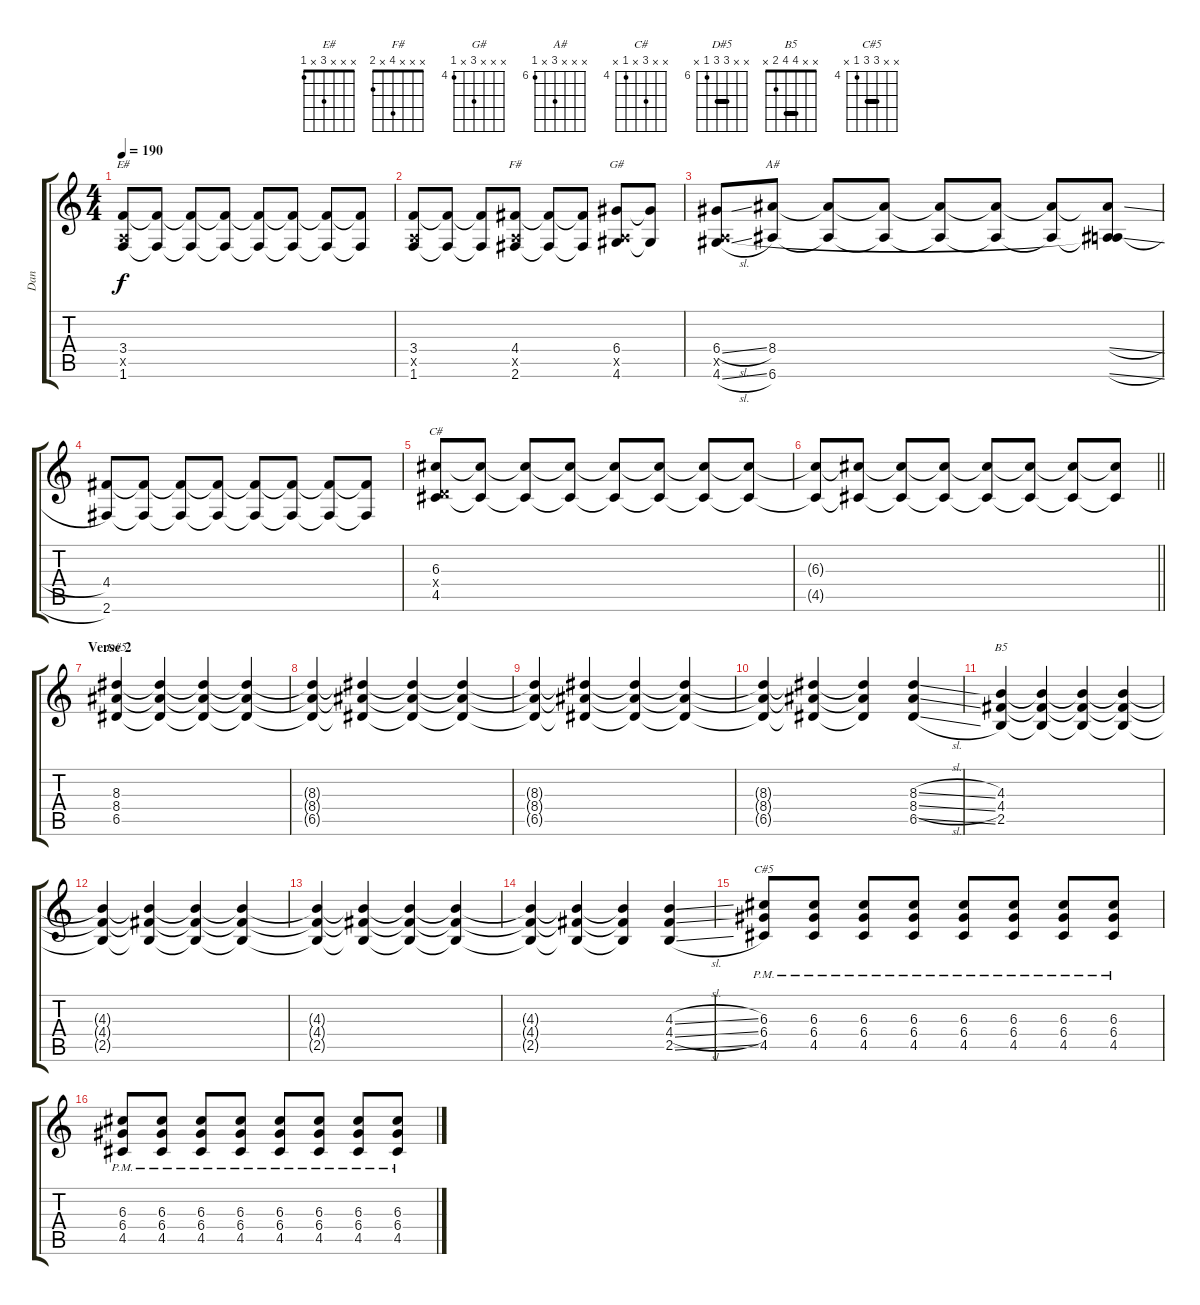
\track ("Dan" "Dan") {instrument overdrivenguitar}
\staff {score tabs}
\tuning (E4 B3 G3 D3 A2 E2) {hide}
\chord ("E#" x x x 3 x 1)
\chord ("F#" x x x 4 x 2)
\chord ("G#" x x x 6 x 4) {firstfret 4}
\chord ("A#" x x x 8 x 6) {firstfret 6}
\chord ("C#" x x 6 x 4 x) {firstfret 4}
\chord ("D#5" x x 8 8 6 x) {firstfret 6 barre 8}
\chord ("B5" x x 4 4 2 x) {barre 4}
\chord ("C#5" x x 6 6 4 x) {firstfret 4 barre 6}
\ts (4 4)
\tempo 190
\clef g2
\ks c
(3.4 0.5{x} 1.6).8{ch "E#" dy f} (3.4{t} 1.6{t}).8 (3.4{t} 1.6{t}).8 (3.4{t} 1.6{t}).8 (3.4{t} 1.6{t}).8 (3.4{t} 1.6{t}).8 (3.4{t} 1.6{t}).8 (3.4{t} 1.6{t}).8 |
(3.4 0.5{x} 1.6).8 (3.4{t} 1.6{t}).8 (3.4{t} 1.6{t}).8 (4.4 0.5{x} 2.6).8{ch "F#"} (4.4{t} 2.6{t}).8 (4.4{t} 2.6{t}).8 (6.4 0.5{x} 4.6).8{ch "G#"} (6.4{t} 4.6{t}).8 |
(6.4{sl} 0.5{x} 4.6{sl}).8 (8.4 6.6).8{ch "A#"} (8.4{t} 6.6{t}).8 (8.4{t} 6.6{t}).8 (8.4{t} 6.6{t}).8 (8.4{t} 6.6{t}).8 (8.4{t} 6.6{t}).8 (8.4{sl t} 0.5{t} 6.6{sl t}).8 |
(4.4 2.6).8 (4.4{t} 2.6{t}).8 (4.4{t} 2.6{t}).8 (4.4{t} 2.6{t}).8 (4.4{t} 2.6{t}).8 (4.4{t} 2.6{t}).8 (4.4{t} 2.6{t}).8 (4.4{t} 2.6{t}).8 |
(6.3 0.4{x} 4.5).8{ch "C#"} (6.3{t} 4.5{t}).8 (6.3{t} 4.5{t}).8 (6.3{t} 4.5{t}).8 (6.3{t} 4.5{t}).8 (6.3{t} 4.5{t}).8 (6.3{t} 4.5{t}).8 (6.3{t} 4.5{t}).8 |
\barLineRight lightlight
(6.3{t} 4.5{t}).8 (6.3{t} 4.5{t}).8 (6.3{t} 4.5{t}).8 (6.3{t} 4.5{t}).8 (6.3{t} 4.5{t}).8 (6.3{t} 4.5{t}).8 (6.3{t} 4.5{t}).8 (6.3{t} 4.5{t}).8 |
\section ("" "Verse 2")
(8.3 8.4 6.5).4{ch "D#5"} (8.3{t} 8.4{t} 6.5{t}).4 (8.3{t} 8.4{t} 6.5{t}).4 (8.3{t} 8.4{t} 6.5{t}).4 |
(8.3{t} 8.4{t} 6.5{t}).4 (8.3{t} 8.4{t} 6.5{t}).4 (8.3{t} 8.4{t} 6.5{t}).4 (8.3{t} 8.4{t} 6.5{t}).4 |
(8.3{t} 8.4{t} 6.5{t}).4 (8.3{t} 8.4{t} 6.5{t}).4 (8.3{t} 8.4{t} 6.5{t}).4 (8.3{t} 8.4{t} 6.5{t}).4 |
(8.3{t} 8.4{t} 6.5{t}).4 (8.3{t} 8.4{t} 6.5{t}).4 (8.3{t} 8.4{t} 6.5{t}).4 (8.3{sl} 8.4{sl} 6.5{sl}).4 |
(4.3 4.4 2.5).4{ch "B5"} (4.3{t} 4.4{t} 2.5{t}).4 (4.3{t} 4.4{t} 2.5{t}).4 (4.3{t} 4.4{t} 2.5{t}).4 |
(4.3{t} 4.4{t} 2.5{t}).4 (4.3{t} 4.4{t} 2.5{t}).4 (4.3{t} 4.4{t} 2.5{t}).4 (4.3{t} 4.4{t} 2.5{t}).4 |
(4.3{t} 4.4{t} 2.5{t}).4 (4.3{t} 4.4{t} 2.5{t}).4 (4.3{t} 4.4{t} 2.5{t}).4 (4.3{t} 4.4{t} 2.5{t}).4 |
(4.3{t} 4.4{t} 2.5{t}).4 (4.3{t} 4.4{t} 2.5{t}).4 (4.3{t} 4.4{t} 2.5{t}).4 (4.3{sl} 4.4{sl} 2.5{sl}).4 |
(6.3{pm} 6.4{pm} 4.5{pm}).8{ch "C#5"} (6.3{pm} 6.4{pm} 4.5{pm}).8 (6.3{pm} 6.4{pm} 4.5{pm}).8 (6.3{pm} 6.4{pm} 4.5{pm}).8 (6.3{pm} 6.4{pm} 4.5{pm}).8 (6.3{pm} 6.4{pm} 4.5{pm}).8 (6.3{pm} 6.4{pm} 4.5{pm}).8 (6.3{pm} 6.4{pm} 4.5{pm}).8 |
(6.3{pm} 6.4{pm} 4.5{pm}).8 (6.3{pm} 6.4{pm} 4.5{pm}).8 (6.3{pm} 6.4{pm} 4.5{pm}).8 (6.3{pm} 6.4{pm} 4.5{pm}).8 (6.3{pm} 6.4{pm} 4.5{pm}).8 (6.3{pm} 6.4{pm} 4.5{pm}).8 (6.3{pm} 6.4{pm} 4.5{pm}).8 (6.3{pm} 6.4{pm} 4.5{pm}).8
